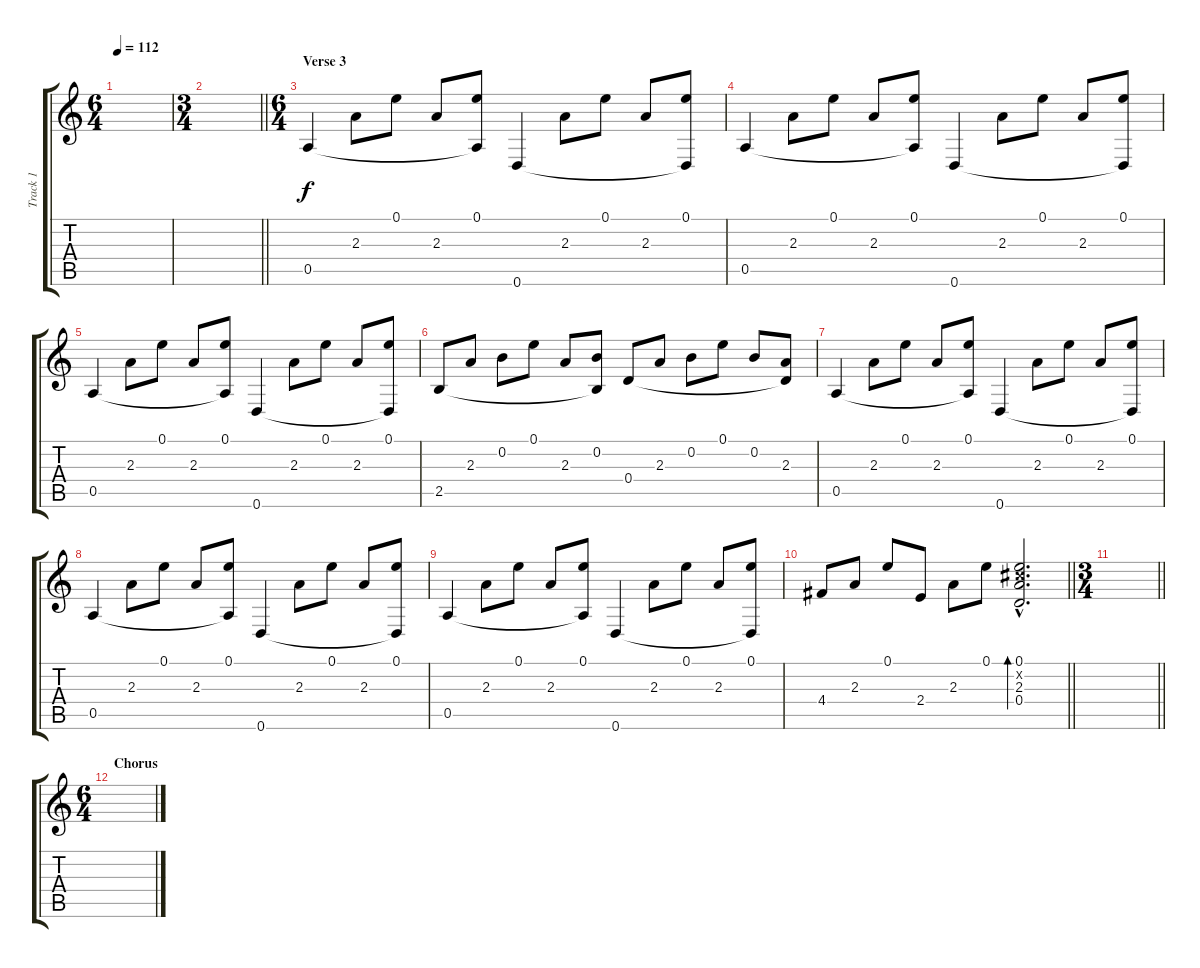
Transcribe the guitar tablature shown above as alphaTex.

\track ("Track 1" "Track 1") {instrument acousticguitarsteel}
\staff {score tabs}
\tuning (E4 B3 G3 D3 A2 D2) {hide}
\ts (6 4)
\tempo 112
\clef g2
\ks c
|
\ts (3 4)
\barLineRight lightlight
|
\ts (6 4)
\section ("" "Verse 3")
0.5.4 2.3.8 0.1.8 2.3.8 (0.1 0.5{t}).8 0.6.4 2.3.8 0.1.8 2.3.8 (0.1 0.6{t}).8 |
0.5.4 2.3.8 0.1.8 2.3.8 (0.1 0.5{t}).8 0.6.4 2.3.8 0.1.8 2.3.8 (0.1 0.6{t}).8 |
0.5.4 2.3.8 0.1.8 2.3.8 (0.1 0.5{t}).8 0.6.4 2.3.8 0.1.8 2.3.8 (0.1 0.6{t}).8 |
2.5.8 2.3.8 0.2.8 0.1.8 2.3.8 (0.2 2.5{t}).8 0.4.8 2.3.8 0.2.8 0.1.8 0.2.8 (2.3 0.4{t}).8 |
0.5.4 2.3.8 0.1.8 2.3.8 (0.1 0.5{t}).8 0.6.4 2.3.8 0.1.8 2.3.8 (0.1 0.6{t}).8 |
0.5.4 2.3.8 0.1.8 2.3.8 (0.1 0.5{t}).8 0.6.4 2.3.8 0.1.8 2.3.8 (0.1 0.6{t}).8 |
0.5.4 2.3.8 0.1.8 2.3.8 (0.1 0.5{t}).8 0.6.4 2.3.8 0.1.8 2.3.8 (0.1 0.6{t}).8 |
\barLineRight lightlight
4.4.8 2.3.8 0.1.8 2.4.8 2.3.8 0.1.8 (0.1{hac} 2.2{hac x} 2.3{hac} 0.4{hac}).2{d bd 120} |
\ts (3 4)
\barLineRight lightlight
|
\ts (6 4)
\section ("" "Chorus")
